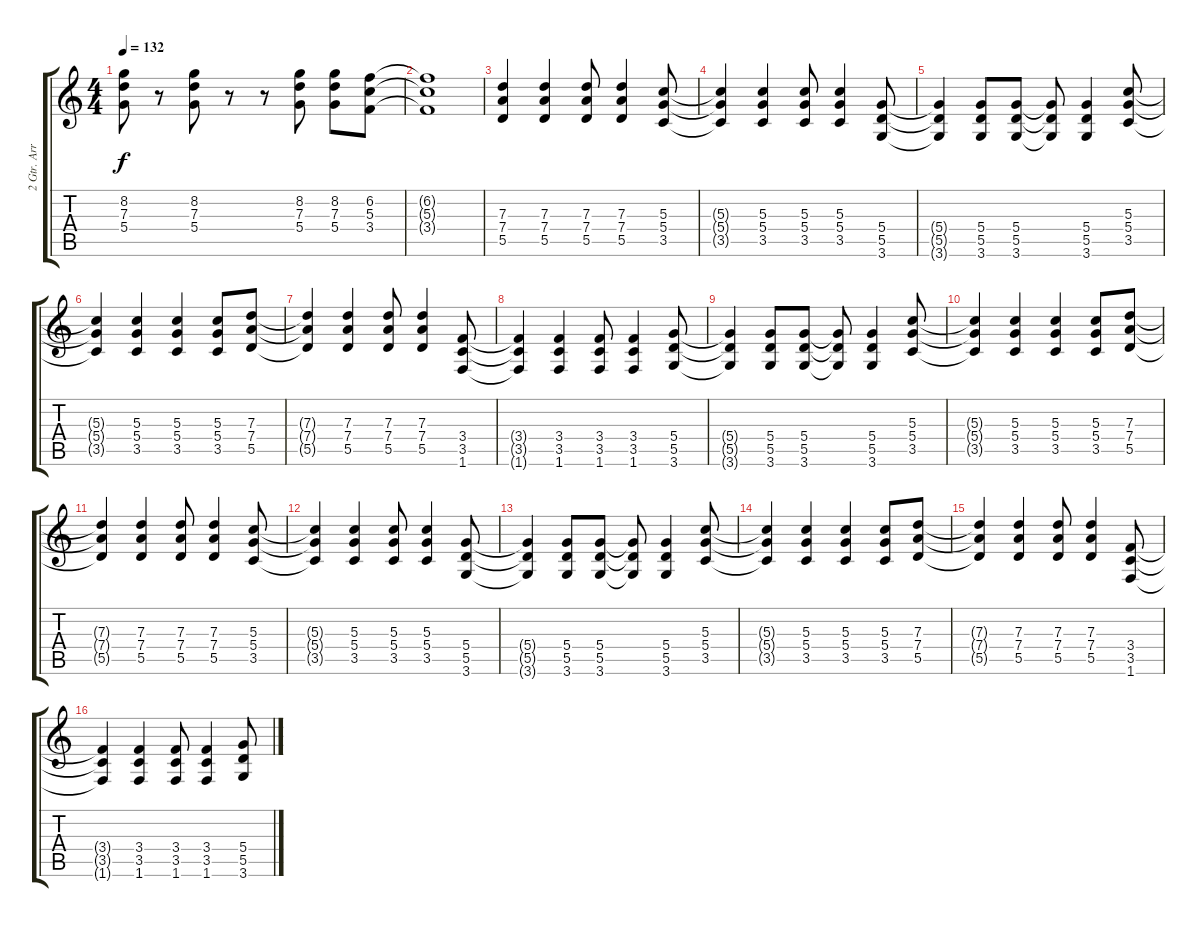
\track ("2 Gtr. Arr. Rhythm" "2 Gtr. Arr") {instrument overdrivenguitar}
\staff {score tabs}
\tuning (E4 B3 G3 D3 A2 E2) {hide}
\ts (4 4)
\tempo 132
\clef g2
\ks c
(8.2 7.3 5.4).8{dy f} r.8 (8.2 7.3 5.4).8 r.8 r.8 (8.2 7.3 5.4).8 (8.2 7.3 5.4).8 (6.2 5.3 3.4).8 |
(6.2{t} 5.3{t} 3.4{t}).1 |
(7.3 7.4 5.5).4 (7.3 7.4 5.5).4 (7.3 7.4 5.5).8 (7.3 7.4 5.5).4 (5.3 5.4 3.5).8 |
(5.3{t} 5.4{t} 3.5{t}).4 (5.3 5.4 3.5).4 (5.3 5.4 3.5).8 (5.3 5.4 3.5).4 (5.4 5.5 3.6).8 |
(5.4{t} 5.5{t} 3.6{t}).4 (5.4 5.5 3.6).8 (5.4 5.5 3.6).8 (5.4{t} 5.5{t} 3.6{t}).8 (5.4 5.5 3.6).4 (5.3 5.4 3.5).8 |
(5.3{t} 5.4{t} 3.5{t}).4 (5.3 5.4 3.5).4 (5.3 5.4 3.5).4 (5.3 5.4 3.5).8 (7.3 7.4 5.5).8 |
(7.3{t} 7.4{t} 5.5{t}).4 (7.3 7.4 5.5).4 (7.3 7.4 5.5).8 (7.3 7.4 5.5).4 (3.4 3.5 1.6).8 |
(3.4{t} 3.5{t} 1.6{t}).4 (3.4 3.5 1.6).4 (3.4 3.5 1.6).8 (3.4 3.5 1.6).4 (5.4 5.5 3.6).8 |
(5.4{t} 5.5{t} 3.6{t}).4 (5.4 5.5 3.6).8 (5.4 5.5 3.6).8 (5.4{t} 5.5{t} 3.6{t}).8 (5.4 5.5 3.6).4 (5.3 5.4 3.5).8 |
(5.3{t} 5.4{t} 3.5{t}).4 (5.3 5.4 3.5).4 (5.3 5.4 3.5).4 (5.3 5.4 3.5).8 (7.3 7.4 5.5).8 |
(7.3{t} 7.4{t} 5.5{t}).4 (7.3 7.4 5.5).4 (7.3 7.4 5.5).8 (7.3 7.4 5.5).4 (5.3 5.4 3.5).8 |
(5.3{t} 5.4{t} 3.5{t}).4 (5.3 5.4 3.5).4 (5.3 5.4 3.5).8 (5.3 5.4 3.5).4 (5.4 5.5 3.6).8 |
(5.4{t} 5.5{t} 3.6{t}).4 (5.4 5.5 3.6).8 (5.4 5.5 3.6).8 (5.4{t} 5.5{t} 3.6{t}).8 (5.4 5.5 3.6).4 (5.3 5.4 3.5).8 |
(5.3{t} 5.4{t} 3.5{t}).4 (5.3 5.4 3.5).4 (5.3 5.4 3.5).4 (5.3 5.4 3.5).8 (7.3 7.4 5.5).8 |
(7.3{t} 7.4{t} 5.5{t}).4 (7.3 7.4 5.5).4 (7.3 7.4 5.5).8 (7.3 7.4 5.5).4 (3.4 3.5 1.6).8 |
(3.4{t} 3.5{t} 1.6{t}).4 (3.4 3.5 1.6).4 (3.4 3.5 1.6).8 (3.4 3.5 1.6).4 (5.4 5.5 3.6).8
